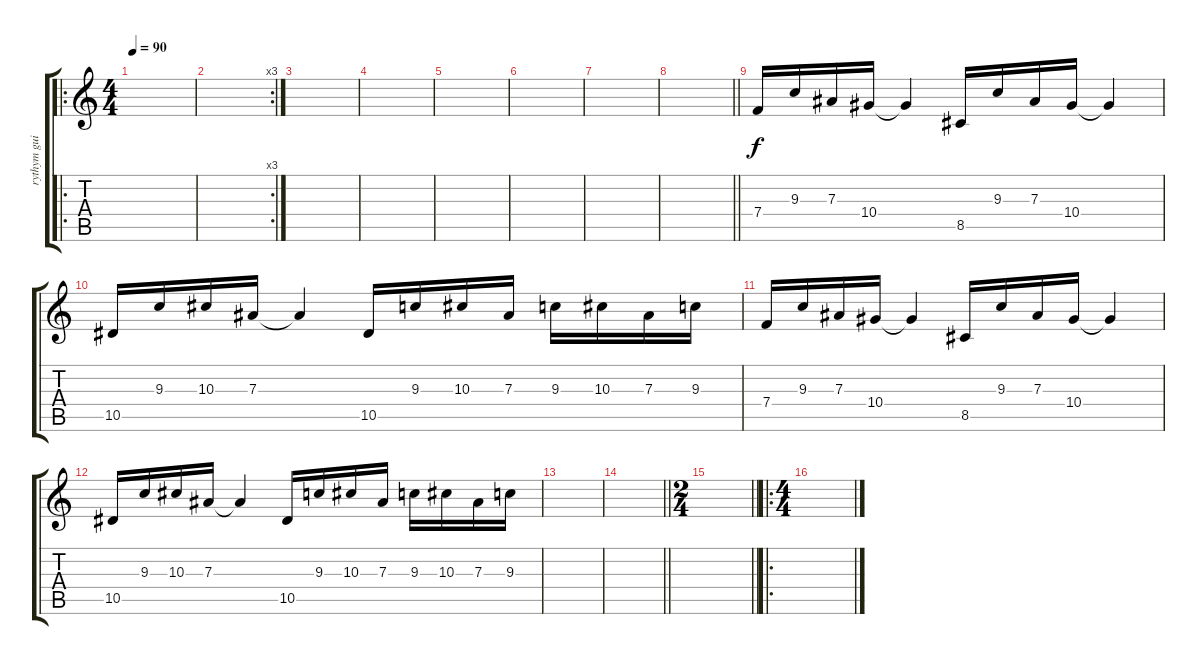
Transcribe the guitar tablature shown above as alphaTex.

\track ("rythym guitar" "rythym gui") {instrument electricguitarjazz}
\staff {score tabs}
\tuning (C4 G3 Eb3 Bb2 F2 C2) {hide}
\ro
\ts (4 4)
\tempo 90
\clef g2
\ks c
|
\rc 3
|
|
|
|
|
|
\barLineRight lightlight
|
7.4.16 9.3.16 7.3.16 10.4.16 10.4{t}.4 8.5.16 9.3.16 7.3.16 10.4.16 10.4{t}.4 |
10.5.16 9.3.16 10.3.16 7.3.16 7.3{t}.4 10.5.16 9.3.16 10.3.16 7.3.16 9.3.16 10.3.16 7.3.16 9.3.16 |
7.4.16 9.3.16 7.3.16 10.4.16 10.4{t}.4 8.5.16 9.3.16 7.3.16 10.4.16 10.4{t}.4 |
10.5.16 9.3.16 10.3.16 7.3.16 7.3{t}.4 10.5.16 9.3.16 10.3.16 7.3.16 9.3.16 10.3.16 7.3.16 9.3.16 |
|
\barLineRight lightlight
|
\ts (2 4)
\barLineRight lightlight
|
\ro
\ts (4 4)
